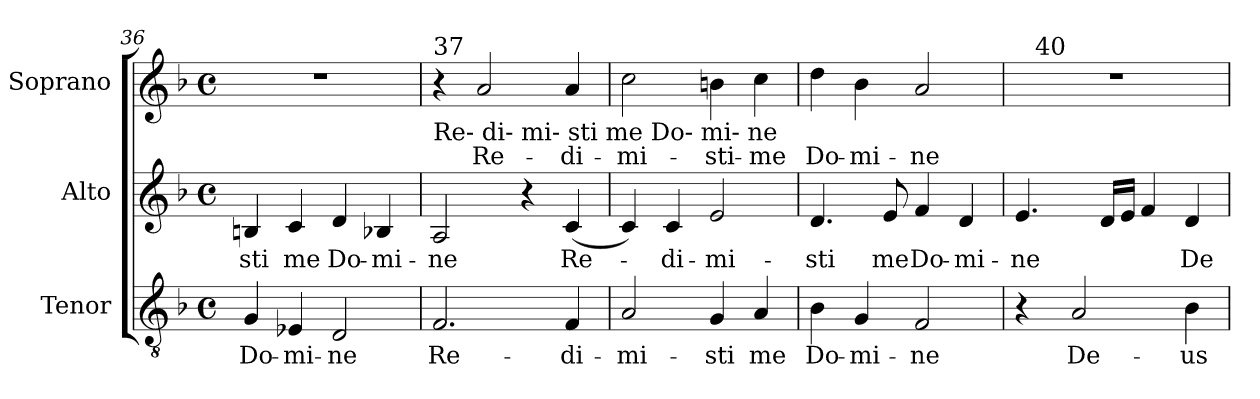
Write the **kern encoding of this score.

**kern	**text	**kern	**text	**kern	**text
*part3	*part3	*part2	*part2	*part1	*part1
*staff3	*staff3	*staff2	*staff2	*staff1	*staff1
*I"Tenor	*	*I"Alto	*	*I"Soprano	*
*I'T	*	*I'A	*	*I'S	*
*clefGv2	*	*clefG2	*	*clefG2	*
*k[b-]	*	*k[b-]	*	*k[b-]	*
*F:	*	*F:	*	*F:	*
*M4/4	*	*M4/4	*	*M4/4	*
*met(c)	*	*met(c)	*	*met(c)	*
=36	=36	=36	=36	=36	=36
4G/	Do-	4Bn/	-sti	1r	.
4E-X/	-mi-	4c/	me	.	.
2D/	-ne	4d/	Do-	.	.
.	.	4B-X/	-mi-	.	.
!!LO:LB:g=z
=37	=37	=37	=37	=37	=37
!	!	!	!	!LO:TX:b:t=Re-      di-      mi-     sti     me     Do-    mi-   ne	!
!	!	!	!	!LO:TX:a:t=37	!
2.F/	Re-	2A/	-ne	4r	.
.	.	.	.	2a/	Re-
.	.	4r	.	.	.
4F/	-di-	(4c/	Re-	4a/	-di-
=38	=38	=38	=38	=38	=38
2A/	-mi-	4c/)	.	2cc\	-mi-
.	.	4c/	-di-	.	.
4G/	-sti	2e/	-mi-	4bn\	-sti-
4A/	me	.	.	4cc\	-me
=39	=39	=39	=39	=39	=39
4B-\	Do-	4.d/	-sti	4dd\	Do-
4G/	-mi-	.	.	4b-\	-mi-
.	.	8e/	me	.	.
2F/	-ne	4f/	Do-	2a/	-ne
.	.	4d/	-mi-	.	.
=40	=40	=40	=40	=40	=40
*	*	*	*	*^	*
4r	.	4.e/	-ne	1r	16ryy	.
!	!	!	!	!	!LO:TX:a:t=40	!
.	.	.	.	.	2...ryy	.
2A/	De-	.	.	.	.	.
.	.	16d/LL	.	.	.	.
.	.	16e/JJ	.	.	.	.
.	.	4f/	.	.	.	.
4B-\	-us	4d/	De-	.	.	.
*	*	*	*	*v	*v	*
=	=	=	=	=	=
*-	*-	*-	*-	*-	*-
